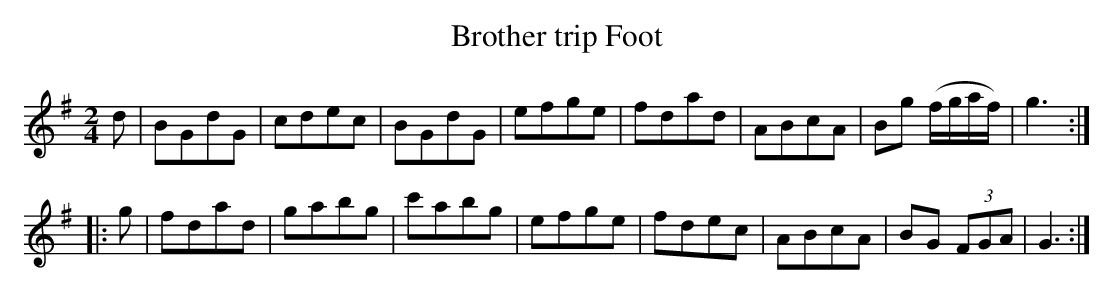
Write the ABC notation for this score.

X:1
T:Brother trip Foot
M:2/4
L:1/8
K:Gmaj
d|BGdG|cdec|BGdG|efge|fdad|ABcA|Bg (f/2g/2a/2f/2)|g3:|
|:g|fdad|gabg|c'abg|efge|fdec|ABcA|BG (3FGA|G3:|
